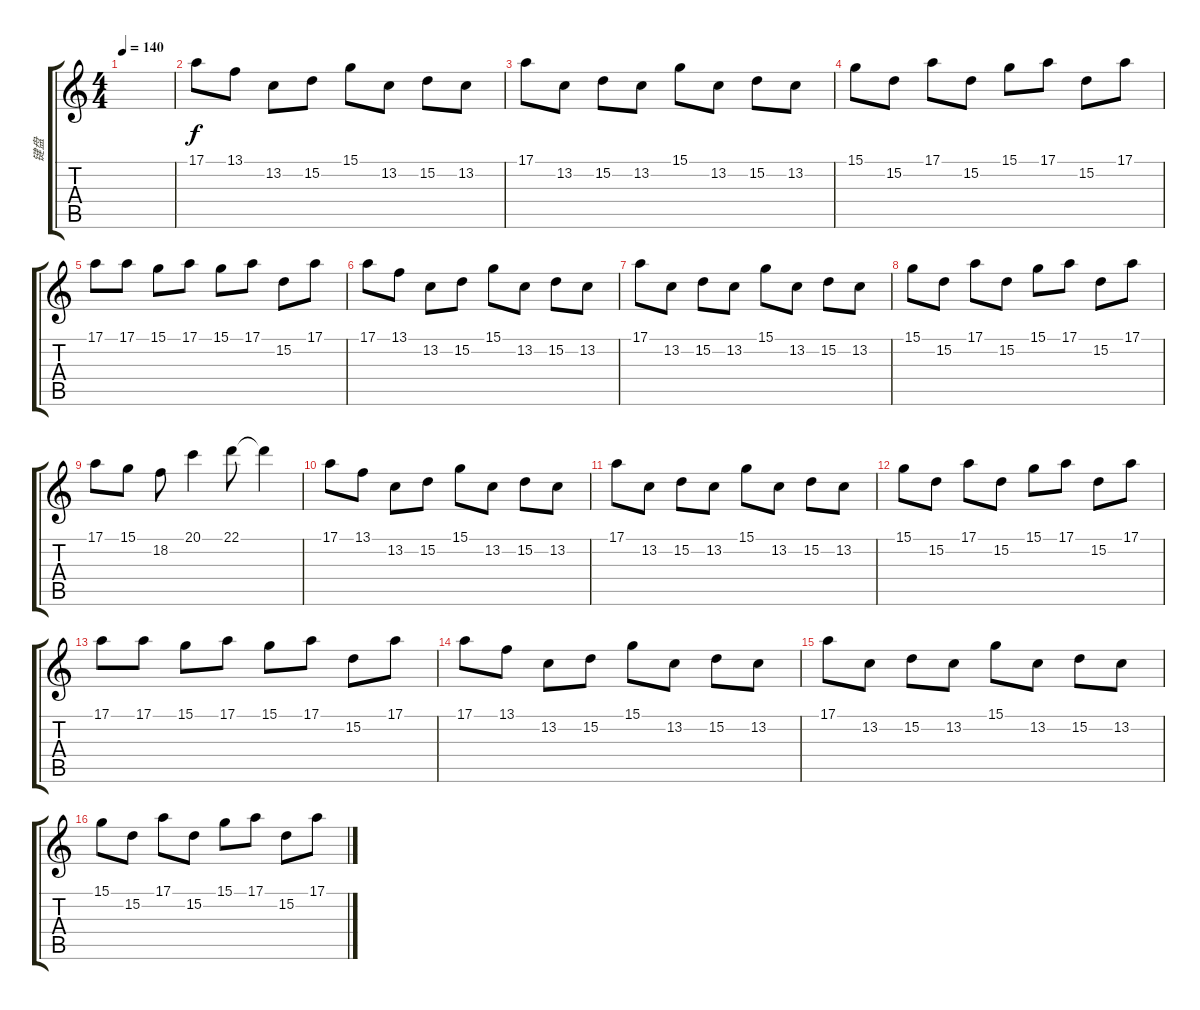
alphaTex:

\track ("键盘" "键盘") {instrument lead5charang}
\staff {score tabs}
\tuning (E4 B3 G3 D3 A2 E2) {hide}
\ts (4 4)
\tempo 140
\clef g2
\ks c
|
17.1.8 13.1.8 13.2.8 15.2.8 15.1.8 13.2.8 15.2.8 13.2.8 |
17.1.8 13.2.8 15.2.8 13.2.8 15.1.8 13.2.8 15.2.8 13.2.8 |
15.1.8 15.2.8 17.1.8 15.2.8 15.1.8 17.1.8 15.2.8 17.1.8 |
17.1.8 17.1.8 15.1.8 17.1.8 15.1.8 17.1.8 15.2.8 17.1.8 |
17.1.8 13.1.8 13.2.8 15.2.8 15.1.8 13.2.8 15.2.8 13.2.8 |
17.1.8 13.2.8 15.2.8 13.2.8 15.1.8 13.2.8 15.2.8 13.2.8 |
15.1.8 15.2.8 17.1.8 15.2.8 15.1.8 17.1.8 15.2.8 17.1.8 |
17.1.8 15.1.8 18.2.8 20.1.4 22.1.8 22.1{t}.4 |
17.1.8 13.1.8 13.2.8 15.2.8 15.1.8 13.2.8 15.2.8 13.2.8 |
17.1.8 13.2.8 15.2.8 13.2.8 15.1.8 13.2.8 15.2.8 13.2.8 |
15.1.8 15.2.8 17.1.8 15.2.8 15.1.8 17.1.8 15.2.8 17.1.8 |
17.1.8 17.1.8 15.1.8 17.1.8 15.1.8 17.1.8 15.2.8 17.1.8 |
17.1.8 13.1.8 13.2.8 15.2.8 15.1.8 13.2.8 15.2.8 13.2.8 |
17.1.8 13.2.8 15.2.8 13.2.8 15.1.8 13.2.8 15.2.8 13.2.8 |
15.1.8 15.2.8 17.1.8 15.2.8 15.1.8 17.1.8 15.2.8 17.1.8
